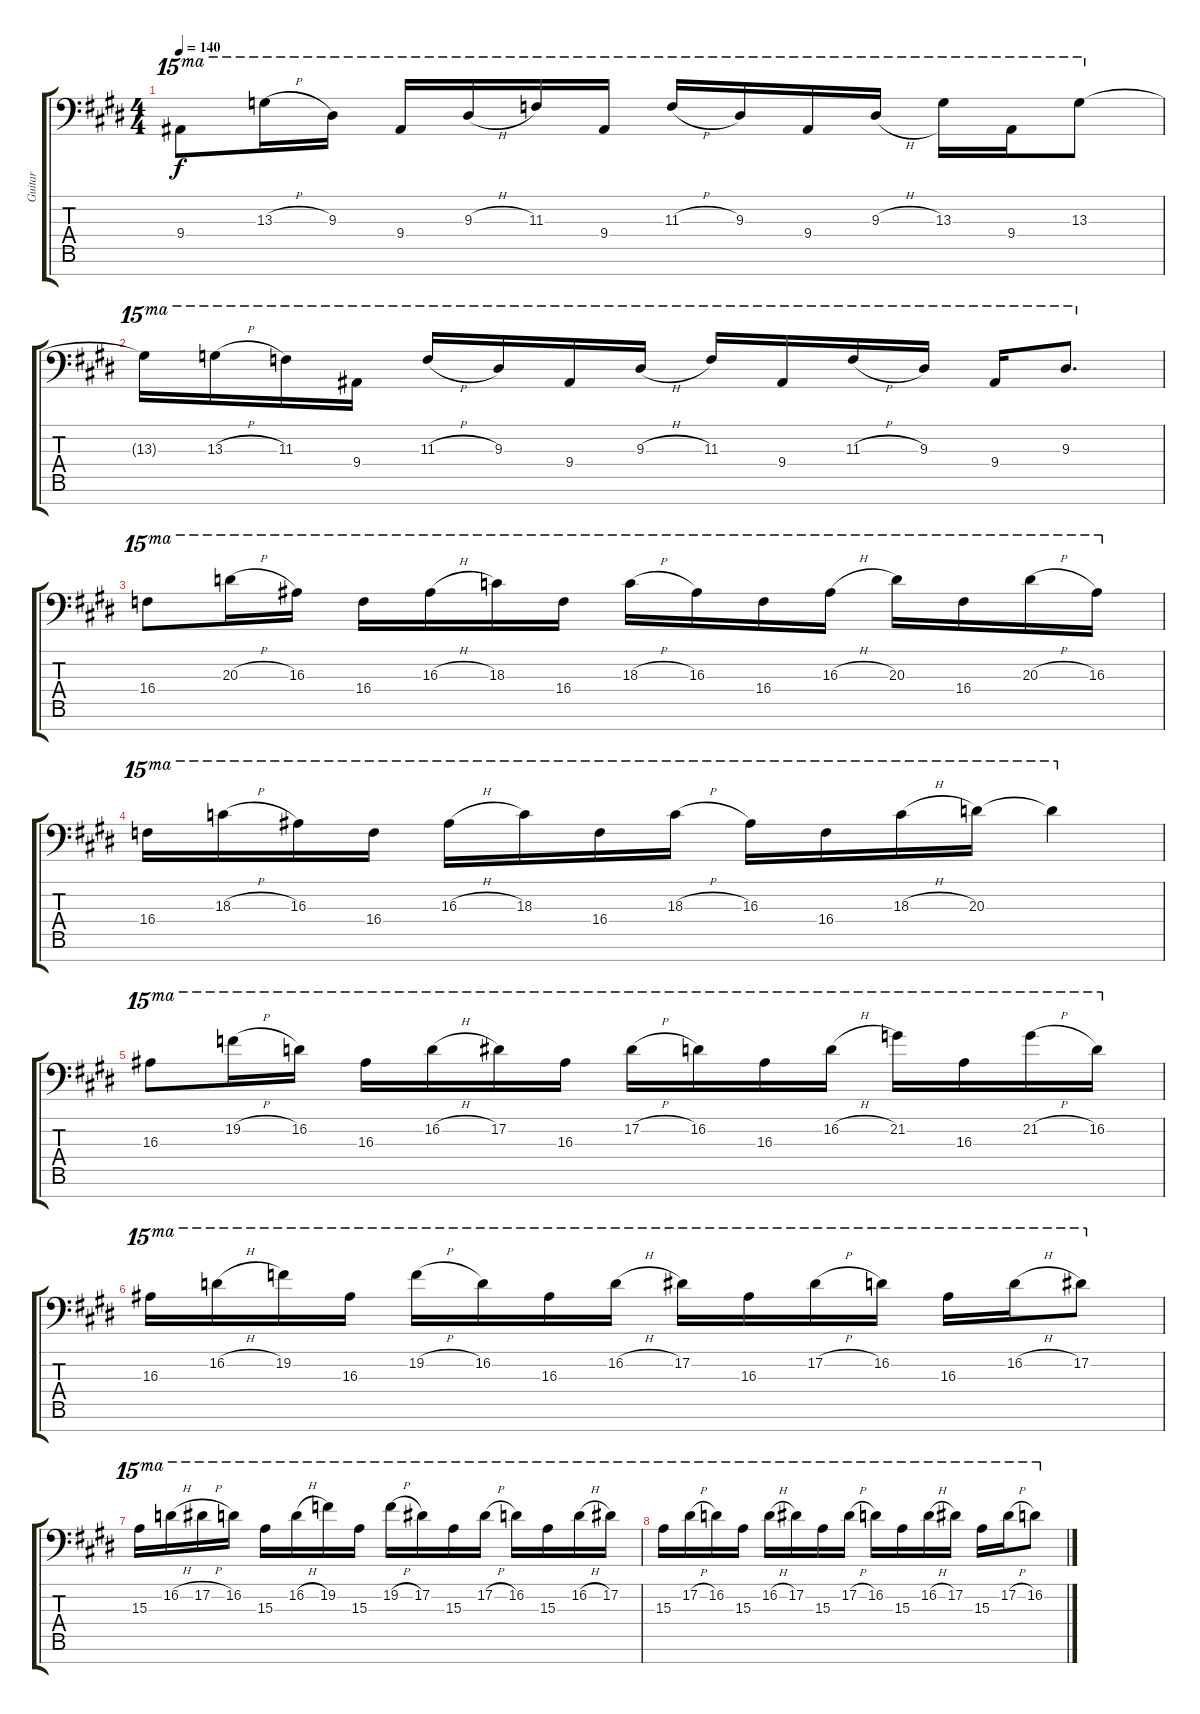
\track ("Guitar" "Guitar") {instrument electricguitarjazz}
\staff {score tabs}
\tuning (Eb4 Bb3 Gb3 Db3 Ab2 Eb2 Bb1) {hide}
\ts (4 4)
\tempo 140
\clef f4
\ks e
9.4.8{ot 15ma dy f} 13.3{h}.16{ot 15ma} 9.3.16{ot 15ma} 9.4.16{ot 15ma} 9.3{h}.16{ot 15ma} 11.3.16{ot 15ma} 9.4.16{ot 15ma} 11.3{h}.16{ot 15ma} 9.3.16{ot 15ma} 9.4.16{ot 15ma} 9.3{h}.16{ot 15ma} 13.3.16{ot 15ma} 9.4.16{ot 15ma} 13.3.8{ot 15ma} |
13.3{t}.16{ot 15ma} 13.3{h}.16{ot 15ma} 11.3.16{ot 15ma} 9.4.16{ot 15ma} 11.3{h}.16{ot 15ma} 9.3.16{ot 15ma} 9.4.16{ot 15ma} 9.3{h}.16{ot 15ma} 11.3.16{ot 15ma} 9.4.16{ot 15ma} 11.3{h}.16{ot 15ma} 9.3.16{ot 15ma} 9.4.16{ot 15ma} 9.3.8{d ot 15ma} |
16.4.8{ot 15ma} 20.3{h}.16{ot 15ma} 16.3.16{ot 15ma} 16.4.16{ot 15ma} 16.3{h}.16{ot 15ma} 18.3.16{ot 15ma} 16.4.16{ot 15ma} 18.3{h}.16{ot 15ma} 16.3.16{ot 15ma} 16.4.16{ot 15ma} 16.3{h}.16{ot 15ma} 20.3.16{ot 15ma} 16.4.16{ot 15ma} 20.3{h}.16{ot 15ma} 16.3.16{ot 15ma} |
16.4.16{ot 15ma} 18.3{h}.16{ot 15ma} 16.3.16{ot 15ma} 16.4.16{ot 15ma} 16.3{h}.16{ot 15ma} 18.3.16{ot 15ma} 16.4.16{ot 15ma} 18.3{h}.16{ot 15ma} 16.3.16{ot 15ma} 16.4.16{ot 15ma} 18.3{h}.16{ot 15ma} 20.3.16{ot 15ma} 20.3{t}.4{ot 15ma} |
16.3.8{ot 15ma} 19.2{h}.16{ot 15ma} 16.2.16{ot 15ma} 16.3.16{ot 15ma} 16.2{h}.16{ot 15ma} 17.2.16{ot 15ma} 16.3.16{ot 15ma} 17.2{h}.16{ot 15ma} 16.2.16{ot 15ma} 16.3.16{ot 15ma} 16.2{h}.16{ot 15ma} 21.2.16{ot 15ma} 16.3.16{ot 15ma} 21.2{h}.16{ot 15ma} 16.2.16{ot 15ma} |
16.3.16{ot 15ma} 16.2{h}.16{ot 15ma} 19.2.16{ot 15ma} 16.3.16{ot 15ma} 19.2{h}.16{ot 15ma} 16.2.16{ot 15ma} 16.3.16{ot 15ma} 16.2{h}.16{ot 15ma} 17.2.16{ot 15ma} 16.3.16{ot 15ma} 17.2{h}.16{ot 15ma} 16.2.16{ot 15ma} 16.3.16{ot 15ma} 16.2{h}.16{ot 15ma} 17.2.8{ot 15ma} |
15.3.16{ot 15ma} 16.2{h}.16{ot 15ma} 17.2{h}.16{ot 15ma} 16.2.16{ot 15ma} 15.3.16{ot 15ma} 16.2{h}.16{ot 15ma} 19.2.16{ot 15ma} 15.3.16{ot 15ma} 19.2{h}.16{ot 15ma} 17.2.16{ot 15ma} 15.3.16{ot 15ma} 17.2{h}.16{ot 15ma} 16.2.16{ot 15ma} 15.3.16{ot 15ma} 16.2{h}.16{ot 15ma} 17.2.16{ot 15ma} |
15.3.16{ot 15ma} 17.2{h}.16{ot 15ma} 16.2.16{ot 15ma} 15.3.16{ot 15ma} 16.2{h}.16{ot 15ma} 17.2.16{ot 15ma} 15.3.16{ot 15ma} 17.2{h}.16{ot 15ma} 16.2.16{ot 15ma} 15.3.16{ot 15ma} 16.2{h}.16{ot 15ma} 17.2.16{ot 15ma} 15.3.16{ot 15ma} 17.2{h}.16{ot 15ma} 16.2.8{ot 15ma}
